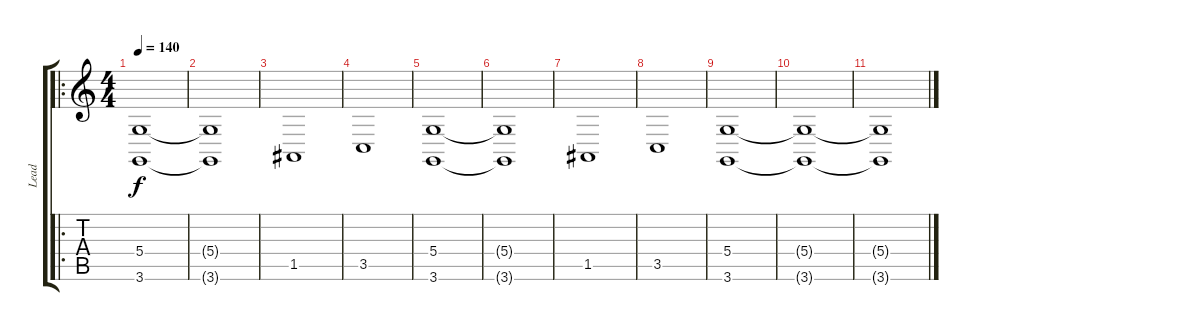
\track ("Lead" "Lead") {instrument lead5charang}
\staff {score tabs}
\tuning (E4 B3 G3 D3 A2 E2) {hide}
\ro
\ts (4 4)
\tempo 140
\clef g2
\ks c
(5.4 3.6).1{dy f instrument lead5charang} |
(5.4{t} 3.6{t}).1 |
1.5.1 |
3.5.1 |
(5.4 3.6).1 |
(5.4{t} 3.6{t}).1 |
1.5.1 |
3.5.1 |
(5.4 3.6).1{volume 4} |
(5.4{t} 3.6{t}).1 |
(5.4{t} 3.6{t}).1
